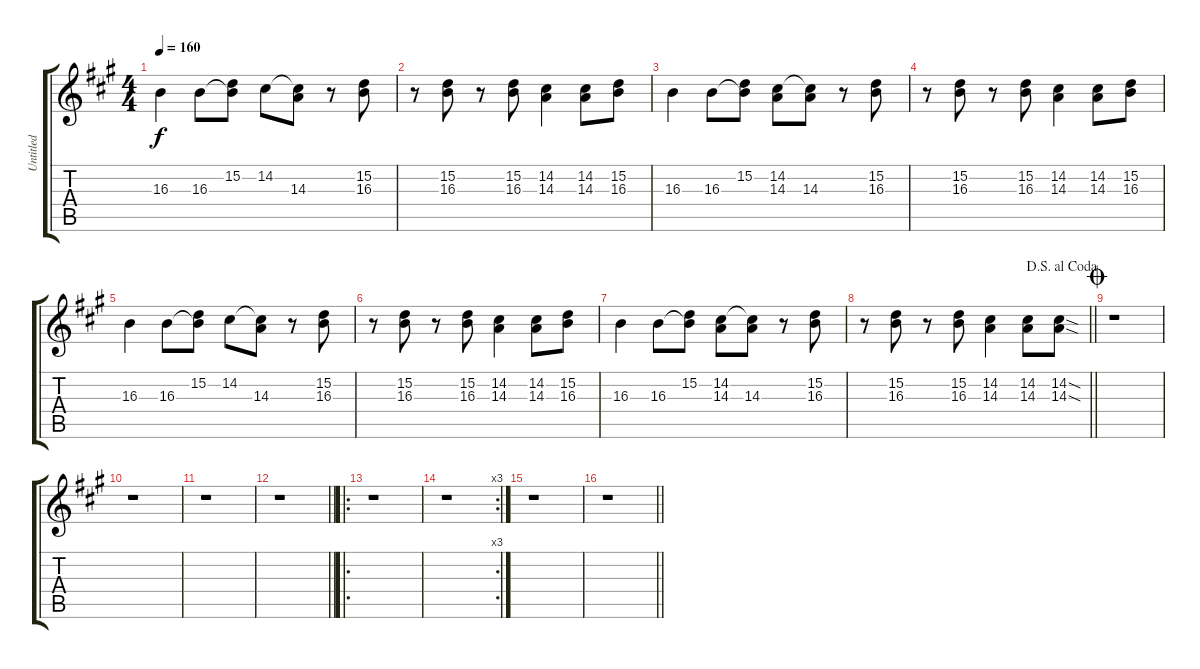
\track ("Untitled" "Untitled") {instrument harmonica}
\staff {score tabs}
\tuning (E4 B3 G3 D3 A2 E2) {hide}
\ts (4 4)
\tempo 160
\clef g2
\ks a
16.3.4{dy f} 16.3.8 (15.2 16.3{t}).8 14.2.8 (14.2{t} 14.3).8 r.8 (15.2 16.3).8 |
r.8 (15.2 16.3).8 r.8 (15.2 16.3).8 (14.2 14.3).4 (14.2 14.3).8 (15.2 16.3).8 |
16.3.4 16.3.8 (15.2 16.3{t}).8 (14.2 14.3).8 (14.2{t} 14.3).8 r.8 (15.2 16.3).8 |
r.8 (15.2 16.3).8 r.8 (15.2 16.3).8 (14.2 14.3).4 (14.2 14.3).8 (15.2 16.3).8 |
16.3.4 16.3.8 (15.2 16.3{t}).8 14.2.8 (14.2{t} 14.3).8 r.8 (15.2 16.3).8 |
r.8 (15.2 16.3).8 r.8 (15.2 16.3).8 (14.2 14.3).4 (14.2 14.3).8 (15.2 16.3).8 |
16.3.4 16.3.8 (15.2 16.3{t}).8 (14.2 14.3).8 (14.2{t} 14.3).8 r.8 (15.2 16.3).8 |
\jump dalsegnoalcoda
\barLineRight lightlight
r.8 (15.2 16.3).8 r.8 (15.2 16.3).8 (14.2 14.3).4 (14.2 14.3).8 (14.2{sod} 14.3{sod}).8 |
\jump coda
r.1 |
r.1 |
r.1 |
\barLineRight lightlight
r.1 |
\ro
r.1 |
\rc 3
r.1 |
r.1 |
\barLineRight lightlight
r.1
